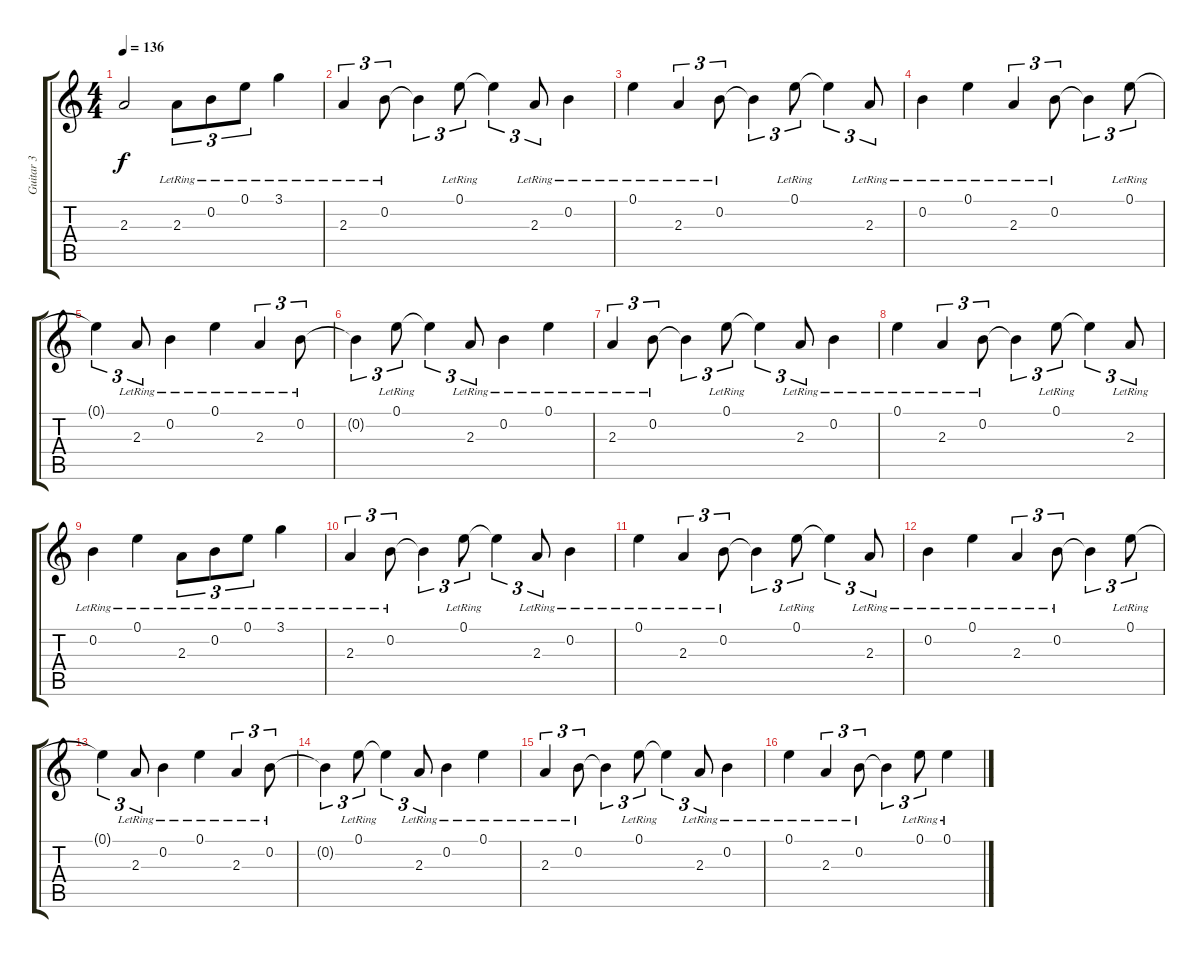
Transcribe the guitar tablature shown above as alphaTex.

\track ("Guitar 3" "Guitar 3") {instrument distortionguitar}
\staff {score tabs}
\tuning (E4 B3 G3 D3 A2 E2) {hide}
\ts (4 4)
\tempo 136
\clef g2
\ks c
2.3{t}.2{dy f} 2.3{lr}.8{tu (3 2)} 0.2{lr}.8{tu (3 2)} 0.1{lr}.8{tu (3 2)} 3.1{lr}.4 |
2.3{lr}.4{tu (3 2)} 0.2{lr}.8{tu (3 2)} 0.2{t}.4{tu (3 2)} 0.1{lr}.8{tu (3 2)} 0.1{t}.4{tu (3 2)} 2.3{lr}.8{tu (3 2)} 0.2{lr}.4 |
0.1{lr}.4 2.3{lr}.4{tu (3 2)} 0.2{lr}.8{tu (3 2)} 0.2{t}.4{tu (3 2)} 0.1{lr}.8{tu (3 2)} 0.1{t}.4{tu (3 2)} 2.3{lr}.8{tu (3 2)} |
0.2{lr}.4 0.1{lr}.4 2.3{lr}.4{tu (3 2)} 0.2{lr}.8{tu (3 2)} 0.2{t}.4{tu (3 2)} 0.1{lr}.8{tu (3 2)} |
0.1{t}.4{tu (3 2)} 2.3{lr}.8{tu (3 2)} 0.2{lr}.4 0.1{lr}.4 2.3{lr}.4{tu (3 2)} 0.2{lr}.8{tu (3 2)} |
0.2{t}.4{tu (3 2)} 0.1{lr}.8{tu (3 2)} 0.1{t}.4{tu (3 2)} 2.3{lr}.8{tu (3 2)} 0.2{lr}.4 0.1{lr}.4 |
2.3{lr}.4{tu (3 2)} 0.2{lr}.8{tu (3 2)} 0.2{t}.4{tu (3 2)} 0.1{lr}.8{tu (3 2)} 0.1{t}.4{tu (3 2)} 2.3{lr}.8{tu (3 2)} 0.2{lr}.4 |
0.1{lr}.4 2.3{lr}.4{tu (3 2)} 0.2{lr}.8{tu (3 2)} 0.2{t}.4{tu (3 2)} 0.1{lr}.8{tu (3 2)} 0.1{t}.4{tu (3 2)} 2.3{lr}.8{tu (3 2)} |
0.2{lr}.4 0.1{lr}.4 2.3{lr}.8{tu (3 2)} 0.2{lr}.8{tu (3 2)} 0.1{lr}.8{tu (3 2)} 3.1{lr}.4 |
2.3{lr}.4{tu (3 2)} 0.2{lr}.8{tu (3 2)} 0.2{t}.4{tu (3 2)} 0.1{lr}.8{tu (3 2)} 0.1{t}.4{tu (3 2)} 2.3{lr}.8{tu (3 2)} 0.2{lr}.4 |
0.1{lr}.4 2.3{lr}.4{tu (3 2)} 0.2{lr}.8{tu (3 2)} 0.2{t}.4{tu (3 2)} 0.1{lr}.8{tu (3 2)} 0.1{t}.4{tu (3 2)} 2.3{lr}.8{tu (3 2)} |
0.2{lr}.4 0.1{lr}.4 2.3{lr}.4{tu (3 2)} 0.2{lr}.8{tu (3 2)} 0.2{t}.4{tu (3 2)} 0.1{lr}.8{tu (3 2)} |
0.1{t}.4{tu (3 2)} 2.3{lr}.8{tu (3 2)} 0.2{lr}.4 0.1{lr}.4 2.3{lr}.4{tu (3 2)} 0.2{lr}.8{tu (3 2)} |
0.2{t}.4{tu (3 2)} 0.1{lr}.8{tu (3 2)} 0.1{t}.4{tu (3 2)} 2.3{lr}.8{tu (3 2)} 0.2{lr}.4 0.1{lr}.4 |
2.3{lr}.4{tu (3 2)} 0.2{lr}.8{tu (3 2)} 0.2{t}.4{tu (3 2)} 0.1{lr}.8{tu (3 2)} 0.1{t}.4{tu (3 2)} 2.3{lr}.8{tu (3 2)} 0.2{lr}.4 |
0.1{lr}.4 2.3{lr}.4{tu (3 2)} 0.2{lr}.8{tu (3 2)} 0.2{t}.4{tu (3 2)} 0.1{lr}.8{tu (3 2)} 0.1{lr}.4
